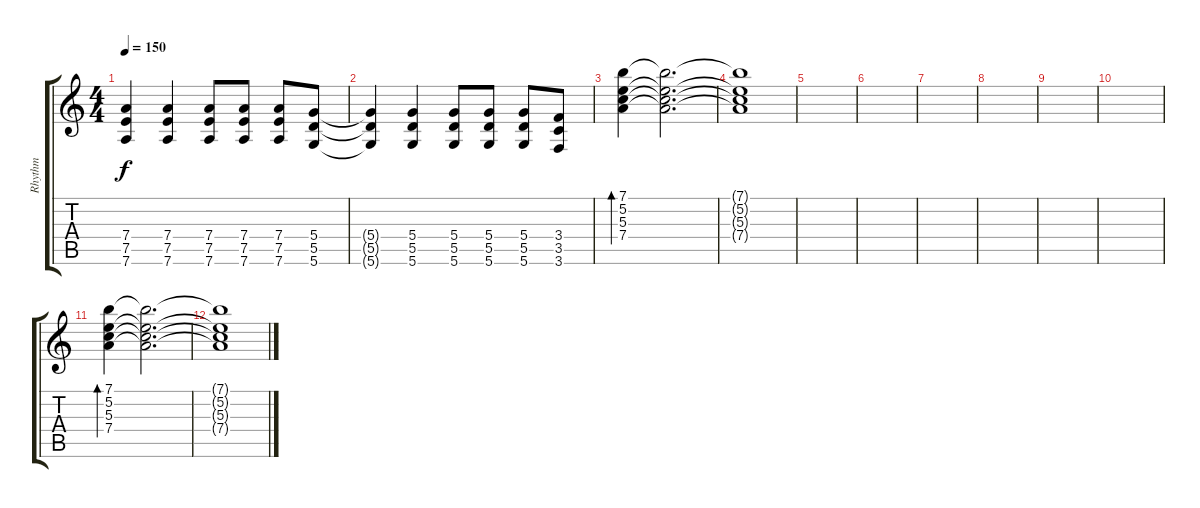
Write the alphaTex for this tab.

\track ("Rhythm" "Rhythm") {instrument distortionguitar}
\staff {score tabs}
\tuning (E4 B3 G3 D3 A2 D2) {hide}
\ts (4 4)
\tempo 150
\clef g2
\ks c
(7.4 7.5 7.6).4{dy f} (7.4 7.5 7.6).4 (7.4 7.5 7.6).8 (7.4 7.5 7.6).8 (7.4 7.5 7.6).8 (5.4 5.5 5.6).8 |
(5.4{t} 5.5{t} 5.6{t}).4 (5.4 5.5 5.6).4 (5.4 5.5 5.6).8 (5.4 5.5 5.6).8 (5.4 5.5 5.6).8 (3.4 3.5 3.6).8 |
(7.1 5.2 5.3 7.4).4{bd 480 volume 16 instrument electricguitarclean} (7.1{t} 5.2{t} 5.3{t} 7.4{t}).2{d volume 0} |
(7.1{t} 5.2{t} 5.3{t} 7.4{t}).1 |
|
|
|
|
|
|
(7.1 5.2 5.3 7.4).4{bd 480 volume 16 instrument electricguitarclean} (7.1{t} 5.2{t} 5.3{t} 7.4{t}).2{d volume 0} |
(7.1{t} 5.2{t} 5.3{t} 7.4{t}).1
